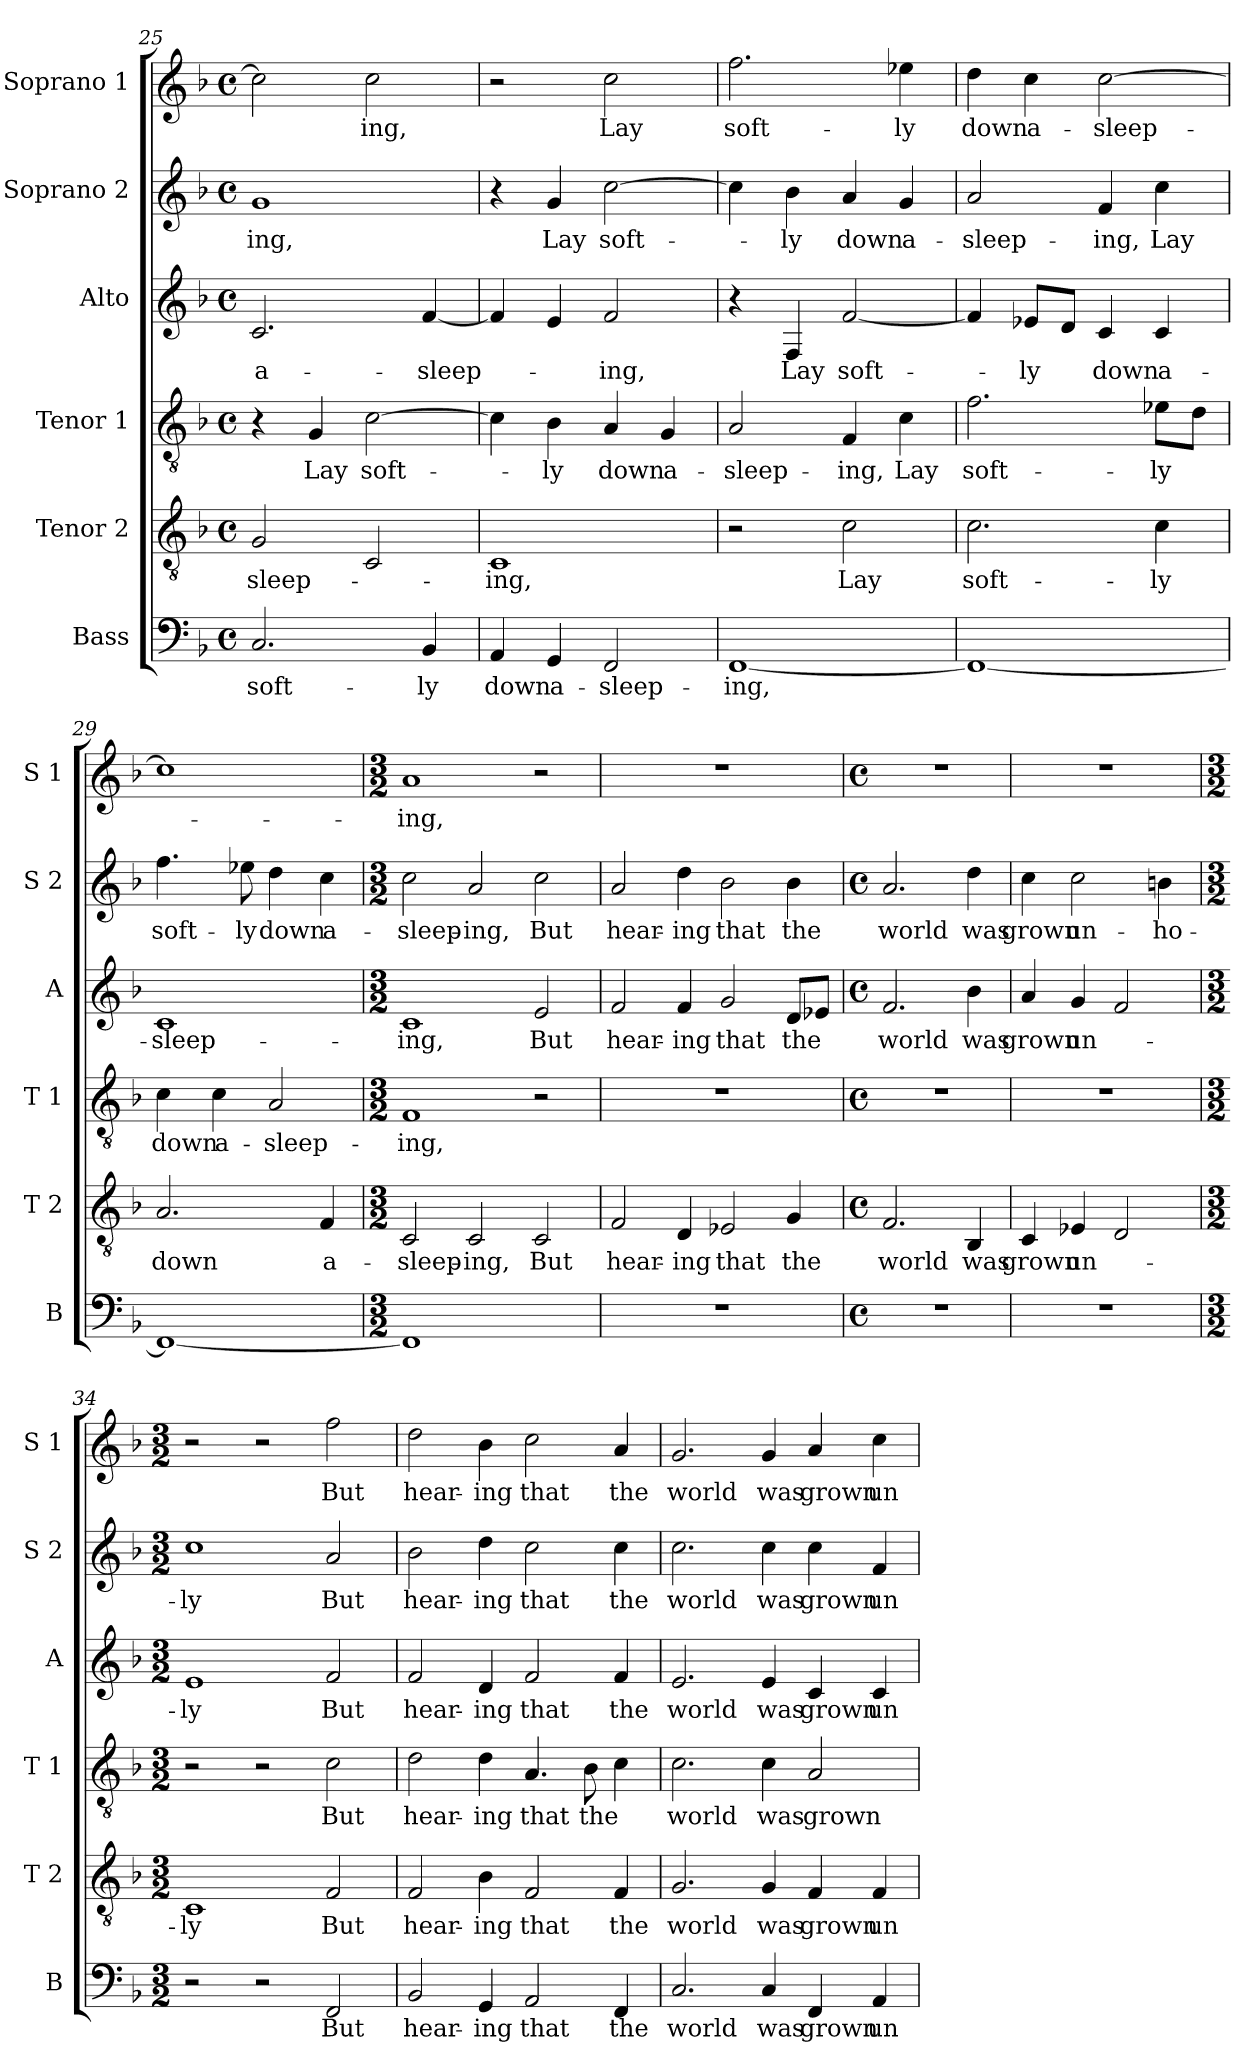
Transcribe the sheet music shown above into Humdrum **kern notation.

**kern	**text	**kern	**text	**kern	**text	**kern	**text	**kern	**text	**kern	**text
*part6	*part6	*part5	*part5	*part4	*part4	*part3	*part3	*part2	*part2	*part1	*part1
*staff6	*staff6	*staff5	*staff5	*staff4	*staff4	*staff3	*staff3	*staff2	*staff2	*staff1	*staff1
*I"Bass	*	*I"Tenor 2	*	*I"Tenor 1	*	*I"Alto	*	*I"Soprano 2	*	*I"Soprano 1	*
*I'B	*	*I'T 2	*	*I'T 1	*	*I'A	*	*I'S 2	*	*I'S 1	*
!!LO:PB:g=z
*clefF4	*	*clefGv2	*	*clefGv2	*	*clefG2	*	*clefG2	*	*clefG2	*
*k[b-]	*	*k[b-]	*	*k[b-]	*	*k[b-]	*	*k[b-]	*	*k[b-]	*
*F:	*	*F:	*	*F:	*	*F:	*	*F:	*	*F:	*
*M4/4	*	*M4/4	*	*M4/4	*	*M4/4	*	*M4/4	*	*M4/4	*
*met(c)	*	*met(c)	*	*met(c)	*	*met(c)	*	*met(c)	*	*met(c)	*
=25	=25	=25	=25	=25	=25	=25	=25	=25	=25	=25	=25
!	!LO:LY:b	!	!LO:LY:b	!	!	!	!LO:LY:b	!	!LO:LY:b	!	!
2.C/	soft-	2G/	-sleep-	4r	.	2.c/	a-	1g	-ing,	2cc\]	.
!	!	!	!	!	!LO:LY:b	!	!	!	!	!	!
.	.	.	.	4G/	Lay	.	.	.	.	.	.
!	!	!	!	!	!LO:LY:b	!	!	!	!	!	!LO:LY:b
.	.	2C/	.	[2c\	soft-	.	.	.	.	2cc\	-ing,
!	!LO:LY:b	!	!	!	!	!	!LO:LY:b	!	!	!	!
4BB-/	-ly	.	.	.	.	[4f/	-sleep-	.	.	.	.
=26	=26	=26	=26	=26	=26	=26	=26	=26	=26	=26	=26
!	!LO:LY:b	!	!LO:LY:b	!	!	!	!	!	!	!	!
4AA/	down	1C	-ing,	4c\]	.	4f/]	.	4r	.	2r	.
!	!LO:LY:b	!	!	!	!LO:LY:b	!	!	!	!LO:LY:b	!	!
4GG/	a-	.	.	4B-\	-ly	4e/	.	4g/	Lay	.	.
!	!LO:LY:b	!	!	!	!LO:LY:b	!	!LO:LY:b	!	!LO:LY:b	!	!LO:LY:b
2FF/	-sleep-	.	.	4A/	down	2f/	-ing,	[2cc\	soft-	2cc\	Lay
!	!	!	!	!	!LO:LY:b	!	!	!	!	!	!
.	.	.	.	4G/	a-	.	.	.	.	.	.
=27	=27	=27	=27	=27	=27	=27	=27	=27	=27	=27	=27
!	!LO:LY:b	!	!	!	!LO:LY:b	!	!	!	!	!	!LO:LY:b
[1FF	-ing,	2r	.	2A/	-sleep-	4r	.	4cc\]	.	2.ff\	soft-
!	!	!	!	!	!	!	!LO:LY:b	!	!LO:LY:b	!	!
.	.	.	.	.	.	4F/	Lay	4b-\	-ly	.	.
!	!	!	!LO:LY:b	!	!LO:LY:b	!	!LO:LY:b	!	!LO:LY:b	!	!
.	.	2c\	Lay	4F/	-ing,	[2f/	soft-	4a/	down	.	.
!	!	!	!	!	!LO:LY:b	!	!	!	!LO:LY:b	!	!LO:LY:b
.	.	.	.	4c\	Lay	.	.	4g/	a-	4ee-X\	-ly
=28	=28	=28	=28	=28	=28	=28	=28	=28	=28	=28	=28
!	!	!	!LO:LY:b	!	!LO:LY:b	!	!	!	!LO:LY:b	!	!LO:LY:b
1FF_	.	2.c\	soft-	2.f\	soft-	4f/]	.	2a/	-sleep-	4dd\	down
!	!	!	!	!	!	!	!LO:LY:b	!	!	!	!LO:LY:b
.	.	.	.	.	.	8e-X/L	-ly	.	.	4cc\	a-
.	.	.	.	.	.	8d/J	.	.	.	.	.
!	!	!	!	!	!	!	!LO:LY:b	!	!LO:LY:b	!	!LO:LY:b
.	.	.	.	.	.	4c/	down	4f/	-ing,	[2cc\	-sleep-
!	!	!	!LO:LY:b	!	!LO:LY:b	!	!LO:LY:b	!	!LO:LY:b	!	!
.	.	4c\	-ly	8e-X\L	-ly	4c/	a-	4cc\	Lay	.	.
.	.	.	.	8d\J	.	.	.	.	.	.	.
=29	=29	=29	=29	=29	=29	=29	=29	=29	=29	=29	=29
!	!	!	!LO:LY:b	!	!LO:LY:b	!	!LO:LY:b	!	!LO:LY:b	!	!
1FF_	.	2.A/	down	4c\	down	1c	-sleep-	4.ff\	soft-	1cc]	.
!	!	!	!	!	!LO:LY:b	!	!	!	!	!	!
.	.	.	.	4c\	a-	.	.	.	.	.	.
!	!	!	!	!	!	!	!	!	!LO:LY:b	!	!
.	.	.	.	.	.	.	.	8ee-X\	-ly	.	.
!	!	!	!	!	!LO:LY:b	!	!	!	!LO:LY:b	!	!
.	.	.	.	2A/	-sleep-	.	.	4dd\	down	.	.
!	!	!	!LO:LY:b	!	!	!	!	!	!LO:LY:b	!	!
.	.	4F/	a-	.	.	.	.	4cc\	a-	.	.
!!LO:LB:g=z
=30	=30	=30	=30	=30	=30	=30	=30	=30	=30	=30	=30
*M3/2	*	*M3/2	*	*M3/2	*	*M3/2	*	*M3/2	*	*M3/2	*
!	!	!	!LO:LY:b	!	!LO:LY:b	!	!LO:LY:b	!	!LO:LY:b	!	!LO:LY:b
1FF]	.	2C/	-sleep-	1F	-ing,	1c	-ing,	2cc\	-sleep-	1a	-ing,
!	!	!	!LO:LY:b	!	!	!	!	!	!LO:LY:b	!	!
.	.	2C/	-ing,	.	.	.	.	2a/	-ing,	.	.
!	!	!	!LO:LY:b	!	!	!	!LO:LY:b	!	!LO:LY:b	!	!
2ryy	.	2C/	But	2r	.	2e/	But	2cc\	But	2r	.
=31	=31	=31	=31	=31	=31	=31	=31	=31	=31	=31	=31
!	!	!	!LO:LY:b	!	!	!	!LO:LY:b	!	!LO:LY:b	!	!
1.r	.	2F/	hear-	1.r	.	2f/	hear-	2a/	hear-	1.r	.
!	!	!	!LO:LY:b	!	!	!	!LO:LY:b	!	!LO:LY:b	!	!
.	.	4D/	-ing	.	.	4f/	-ing	4dd\	-ing	.	.
!	!	!	!LO:LY:b	!	!	!	!LO:LY:b	!	!LO:LY:b	!	!
.	.	2E-X/	that	.	.	2g/	that	2b-\	that	.	.
!	!	!	!LO:LY:b	!	!	!	!LO:LY:b	!	!LO:LY:b	!	!
.	.	4G/	the	.	.	8d/L	the	4b-\	the	.	.
.	.	.	.	.	.	8e-X/J	.	.	.	.	.
=32	=32	=32	=32	=32	=32	=32	=32	=32	=32	=32	=32
*M4/4	*	*M4/4	*	*M4/4	*	*M4/4	*	*M4/4	*	*M4/4	*
*met(c)	*	*met(c)	*	*met(c)	*	*met(c)	*	*met(c)	*	*met(c)	*
!	!	!	!LO:LY:b	!	!	!	!LO:LY:b	!	!LO:LY:b	!	!
1r	.	2.F/	world	1r	.	2.f/	world	2.a/	world	1r	.
!	!	!	!LO:LY:b	!	!	!	!LO:LY:b	!	!LO:LY:b	!	!
.	.	4BB-/	was	.	.	4b-\	was	4dd\	was	.	.
=33	=33	=33	=33	=33	=33	=33	=33	=33	=33	=33	=33
!	!	!	!LO:LY:b	!	!	!	!LO:LY:b	!	!LO:LY:b	!	!
1r	.	4C/	grown	1r	.	4a/	grown	4cc\	grown	1r	.
!	!	!	!LO:LY:b	!	!	!	!LO:LY:b	!	!LO:LY:b	!	!
.	.	4E-X/	un-	.	.	4g/	un-	2cc\	un-	.	.
.	.	2D/	.	.	.	2f/	.	.	.	.	.
!	!	!	!	!	!	!	!	!	!LO:LY:b	!	!
.	.	.	.	.	.	.	.	4bn\	-ho-	.	.
=34	=34	=34	=34	=34	=34	=34	=34	=34	=34	=34	=34
*M3/2	*	*M3/2	*	*M3/2	*	*M3/2	*	*M3/2	*	*M3/2	*
!	!	!	!LO:LY:b	!	!	!	!LO:LY:b	!	!LO:LY:b	!	!
2r	.	1C	-ly	2r	.	1e	-ly	1cc	-ly	2r	.
2r	.	.	.	2r	.	.	.	.	.	2r	.
!	!LO:LY:b	!	!LO:LY:b	!	!LO:LY:b	!	!LO:LY:b	!	!LO:LY:b	!	!LO:LY:b
2FF/	But	2F/	But	2c\	But	2f/	But	2a/	But	2ff\	But
!!LO:PB:g=z
=35	=35	=35	=35	=35	=35	=35	=35	=35	=35	=35	=35
!	!LO:LY:b	!	!LO:LY:b	!	!LO:LY:b	!	!LO:LY:b	!	!LO:LY:b	!	!LO:LY:b
2BB-/	hear-	2F/	hear-	2d\	hear-	2f/	hear-	2b-\	hear-	2dd\	hear-
!	!LO:LY:b	!	!LO:LY:b	!	!LO:LY:b	!	!LO:LY:b	!	!LO:LY:b	!	!LO:LY:b
4GG/	-ing	4B-\	-ing	4d\	-ing	4d/	-ing	4dd\	-ing	4b-\	-ing
!	!LO:LY:b	!	!LO:LY:b	!	!LO:LY:b	!	!LO:LY:b	!	!LO:LY:b	!	!LO:LY:b
2AA/	that	2F/	that	4.A/	that	2f/	that	2cc\	that	2cc\	that
!	!	!	!	!	!LO:LY:b	!	!	!	!	!	!
.	.	.	.	8B-\	the	.	.	.	.	.	.
!	!LO:LY:b	!	!LO:LY:b	!	!	!	!LO:LY:b	!	!LO:LY:b	!	!LO:LY:b
4FF/	the	4F/	the	4c\	.	4f/	the	4cc\	the	4a/	the
=36	=36	=36	=36	=36	=36	=36	=36	=36	=36	=36	=36
!	!LO:LY:b	!	!LO:LY:b	!	!LO:LY:b	!	!LO:LY:b	!	!LO:LY:b	!	!LO:LY:b
2.C/	world	2.G/	world	2.c\	world	2.e/	world	2.cc\	world	2.g/	world
!	!LO:LY:b	!	!LO:LY:b	!	!LO:LY:b	!	!LO:LY:b	!	!LO:LY:b	!	!LO:LY:b
4C/	was	4G/	was	4c\	was	4e/	was	4cc\	was	4g/	was
!	!LO:LY:b	!	!LO:LY:b	!	!LO:LY:b	!	!LO:LY:b	!	!LO:LY:b	!	!LO:LY:b
4FF/	grown	4F/	grown	2A/	grown	4c/	grown	4cc\	grown	4a/	grown
!	!LO:LY:b	!	!LO:LY:b	!	!	!	!LO:LY:b	!	!LO:LY:b	!	!LO:LY:b
4AA/	un-	4F/	un-	.	.	4c/	un-	4f/	un-	4cc\	un-
=	=	=	=	=	=	=	=	=	=	=	=
*-	*-	*-	*-	*-	*-	*-	*-	*-	*-	*-	*-
